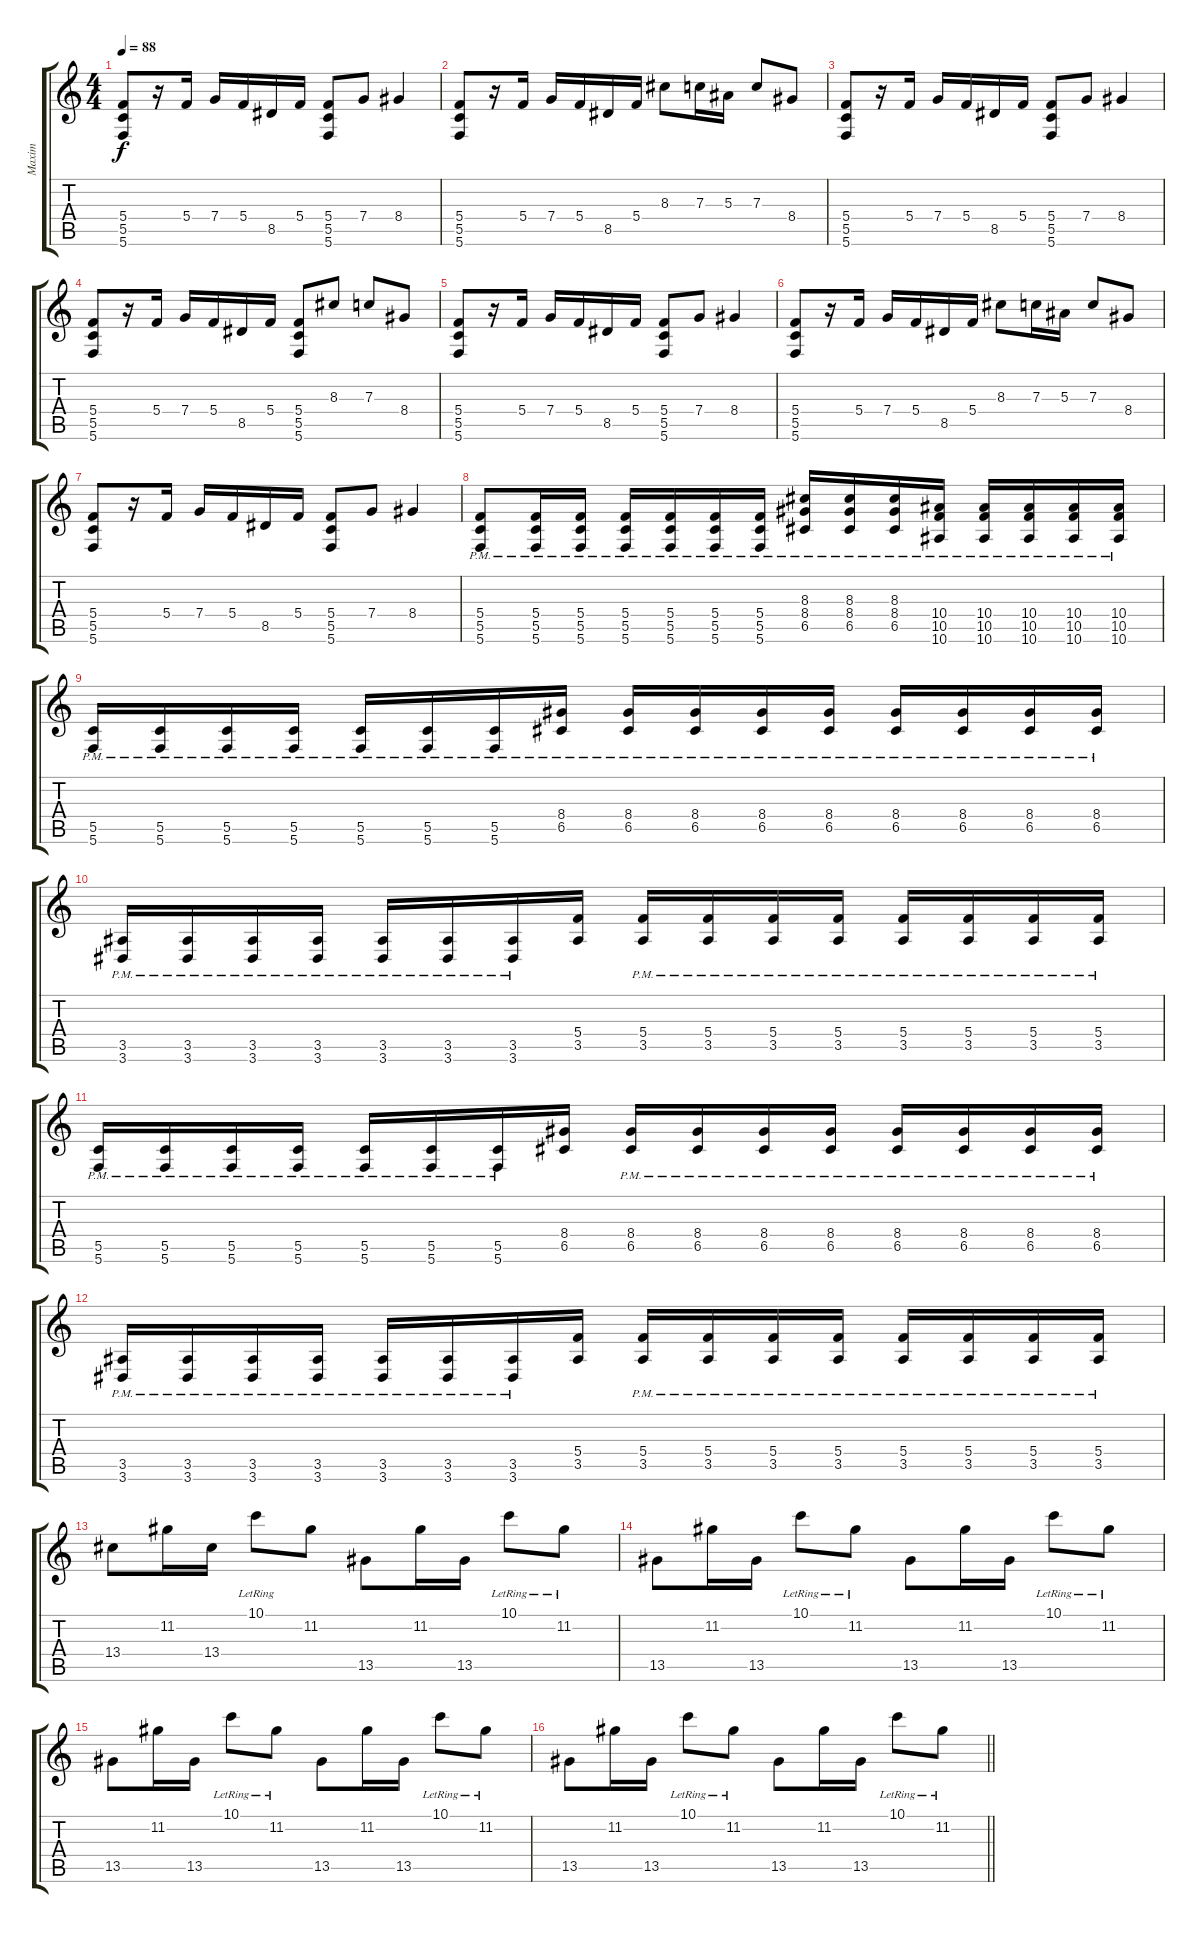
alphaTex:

\track ("Maxim" "Maxim") {solo instrument electricguitarmuted}
\staff {score tabs}
\tuning (D4 A3 F3 C3 G2 C2) {hide}
\ts (4 4)
\tempo 88
\clef g2
\ks c
(5.4 5.5 5.6).8{dy f} r.16 5.4.16 7.4.16 5.4.16 8.5.16 5.4.16 (5.4 5.5 5.6).8 7.4.8 8.4.4 |
(5.4 5.5 5.6).8 r.16 5.4.16 7.4.16 5.4.16 8.5.16 5.4.16 8.3.8 7.3.16 5.3.16 7.3.8 8.4.8 |
(5.4 5.5 5.6).8 r.16 5.4.16 7.4.16 5.4.16 8.5.16 5.4.16 (5.4 5.5 5.6).8 7.4.8 8.4.4 |
(5.4 5.5 5.6).8 r.16 5.4.16 7.4.16 5.4.16 8.5.16 5.4.16 (5.4 5.5 5.6).8 8.3.8 7.3.8 8.4.8 |
(5.4 5.5 5.6).8 r.16 5.4.16 7.4.16 5.4.16 8.5.16 5.4.16 (5.4 5.5 5.6).8 7.4.8 8.4.4 |
(5.4 5.5 5.6).8 r.16 5.4.16 7.4.16 5.4.16 8.5.16 5.4.16 8.3.8 7.3.16 5.3.16 7.3.8 8.4.8 |
(5.4 5.5 5.6).8 r.16 5.4.16 7.4.16 5.4.16 8.5.16 5.4.16 (5.4 5.5 5.6).8 7.4.8 8.4.4 |
(5.4{pm} 5.5{pm} 5.6{pm}).8 (5.4{pm} 5.5{pm} 5.6{pm}).16 (5.4{pm} 5.5{pm} 5.6{pm}).16 (5.4{pm} 5.5{pm} 5.6{pm}).16 (5.4{pm} 5.5{pm} 5.6{pm}).16 (5.4{pm} 5.5{pm} 5.6{pm}).16 (5.4{pm} 5.5{pm} 5.6{pm}).16 (8.3{pm} 8.4{pm} 6.5{pm}).16 (8.3{pm} 8.4{pm} 6.5{pm}).16 (8.3{pm} 8.4{pm} 6.5{pm}).16 (10.4{pm} 10.5{pm} 10.6{pm}).16 (10.4{pm} 10.5{pm} 10.6{pm}).16 (10.4{pm} 10.5{pm} 10.6{pm}).16 (10.4{pm} 10.5{pm} 10.6{pm}).16 (10.4{pm} 10.5{pm} 10.6{pm}).16 |
(5.5{pm} 5.6{pm}).16 (5.5{pm} 5.6{pm}).16 (5.5{pm} 5.6{pm}).16 (5.5{pm} 5.6{pm}).16 (5.5{pm} 5.6{pm}).16 (5.5{pm} 5.6{pm}).16 (5.5{pm} 5.6{pm}).16 (8.4 6.5{pm}).16 (8.4{pm} 6.5{pm}).16 (8.4{pm} 6.5{pm}).16 (8.4{pm} 6.5{pm}).16 (8.4{pm} 6.5{pm}).16 (8.4{pm} 6.5{pm}).16 (8.4{pm} 6.5{pm}).16 (8.4{pm} 6.5{pm}).16 (8.4{pm} 6.5{pm}).16 |
(3.5 3.6{pm}).16 (3.5 3.6{pm}).16 (3.5 3.6{pm}).16 (3.5 3.6{pm}).16 (3.5 3.6{pm}).16 (3.5 3.6{pm}).16 (3.5 3.6{pm}).16 (5.4 3.5).16 (5.4 3.5{pm}).16 (5.4 3.5{pm}).16 (5.4 3.5{pm}).16 (5.4 3.5{pm}).16 (5.4 3.5{pm}).16 (5.4 3.5{pm}).16 (5.4 3.5{pm}).16 (5.4 3.5{pm}).16 |
(5.5 5.6{pm}).16 (5.5 5.6{pm}).16 (5.5 5.6{pm}).16 (5.5 5.6{pm}).16 (5.5 5.6{pm}).16 (5.5 5.6{pm}).16 (5.5 5.6{pm}).16 (8.4 6.5).16 (8.4 6.5{pm}).16 (8.4 6.5{pm}).16 (8.4 6.5{pm}).16 (8.4 6.5{pm}).16 (8.4 6.5{pm}).16 (8.4 6.5{pm}).16 (8.4 6.5{pm}).16 (8.4 6.5{pm}).16 |
(3.5 3.6{pm}).16 (3.5 3.6{pm}).16 (3.5 3.6{pm}).16 (3.5 3.6{pm}).16 (3.5 3.6{pm}).16 (3.5 3.6{pm}).16 (3.5 3.6{pm}).16 (5.4 3.5).16 (5.4 3.5{pm}).16 (5.4 3.5{pm}).16 (5.4 3.5{pm}).16 (5.4 3.5{pm}).16 (5.4 3.5{pm}).16 (5.4 3.5{pm}).16 (5.4 3.5{pm}).16 (5.4 3.5{pm}).16 |
13.4.8{instrument electricguitarclean} 11.2.16 13.4.16 10.1{lr}.8 11.2.8 13.5.8 11.2.16 13.5.16 10.1{lr}.8 11.2{lr}.8 |
13.5.8 11.2.16 13.5.16 10.1{lr}.8 11.2{lr}.8 13.5.8 11.2.16 13.5.16 10.1{lr}.8 11.2{lr}.8 |
13.5.8 11.2.16 13.5.16 10.1{lr}.8 11.2{lr}.8 13.5.8 11.2.16 13.5.16 10.1{lr}.8 11.2{lr}.8 |
\barLineRight lightlight
13.5.8 11.2.16 13.5.16 10.1{lr}.8 11.2{lr}.8 13.5.8 11.2.16 13.5.16 10.1{lr}.8 11.2{lr}.8
